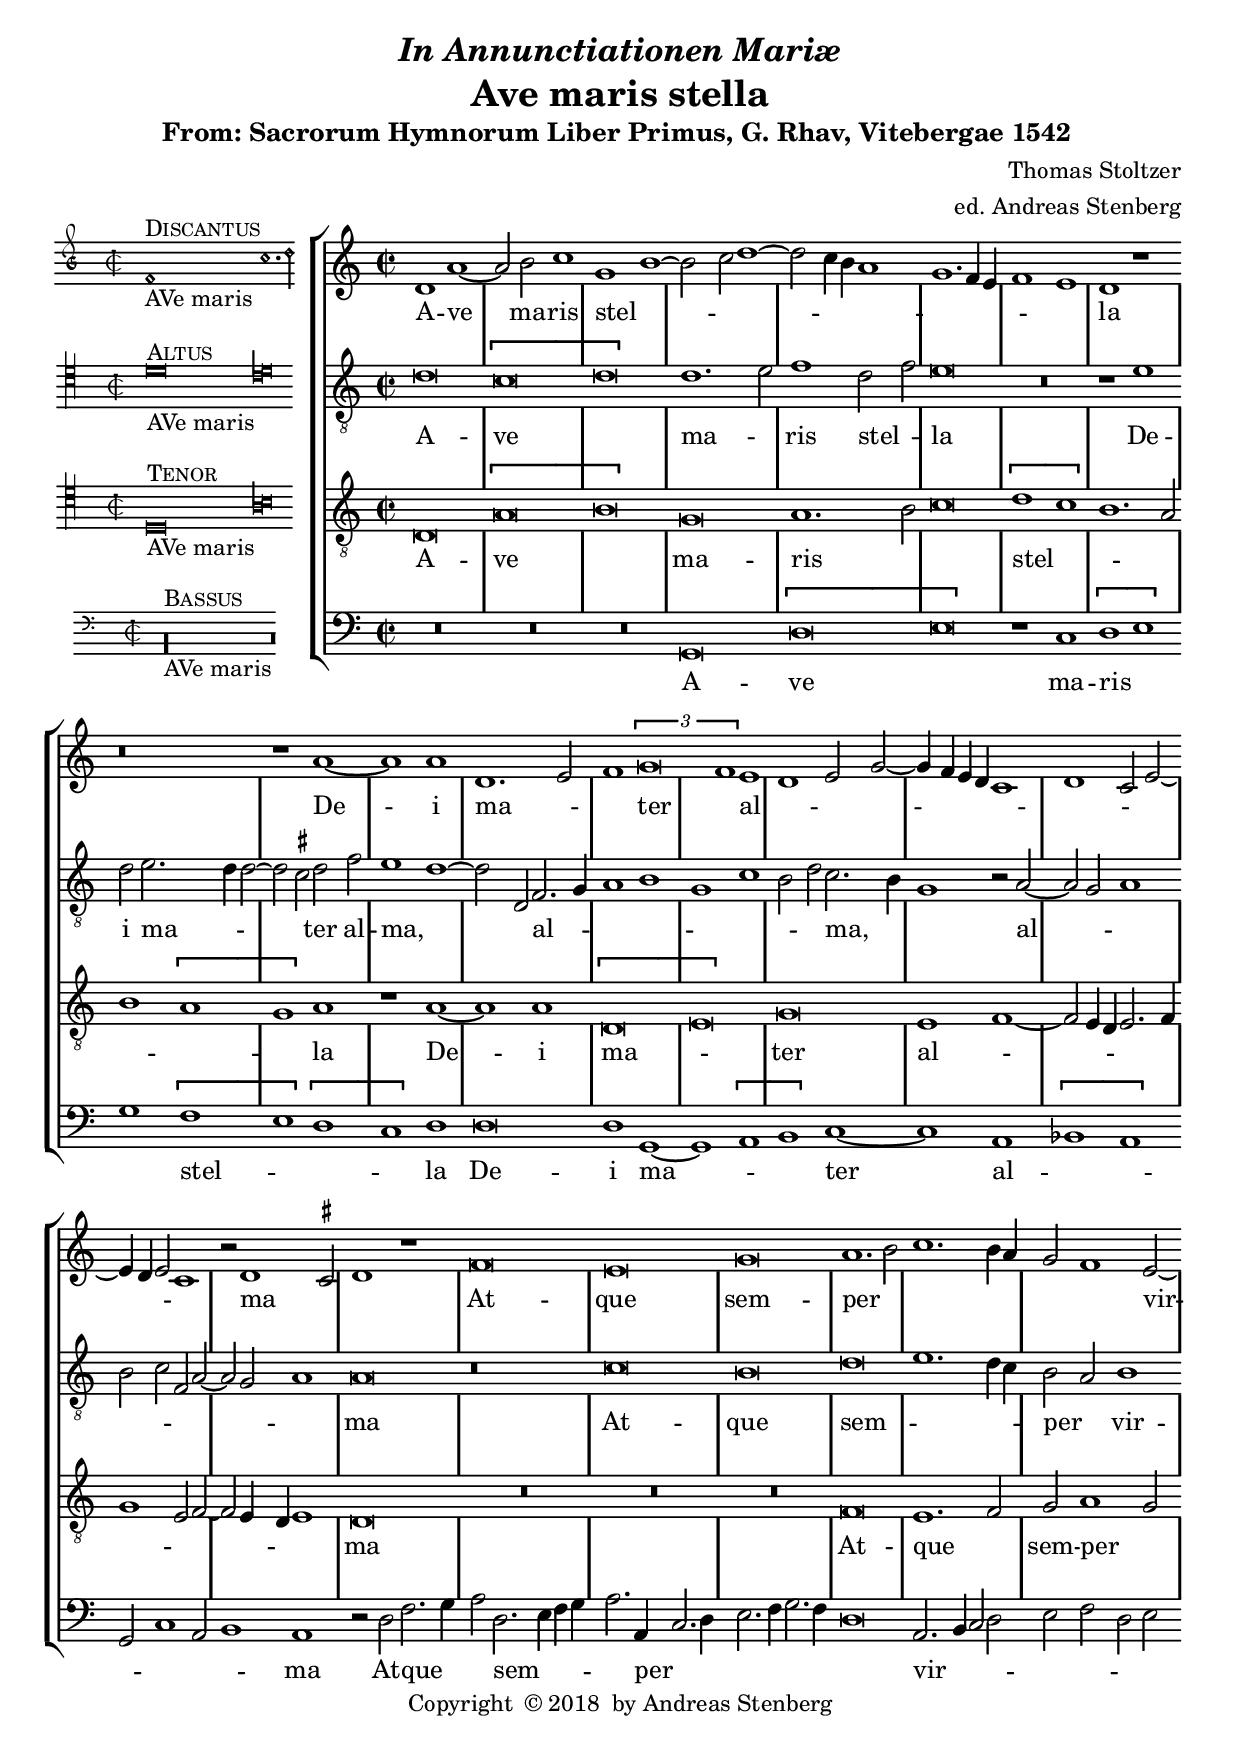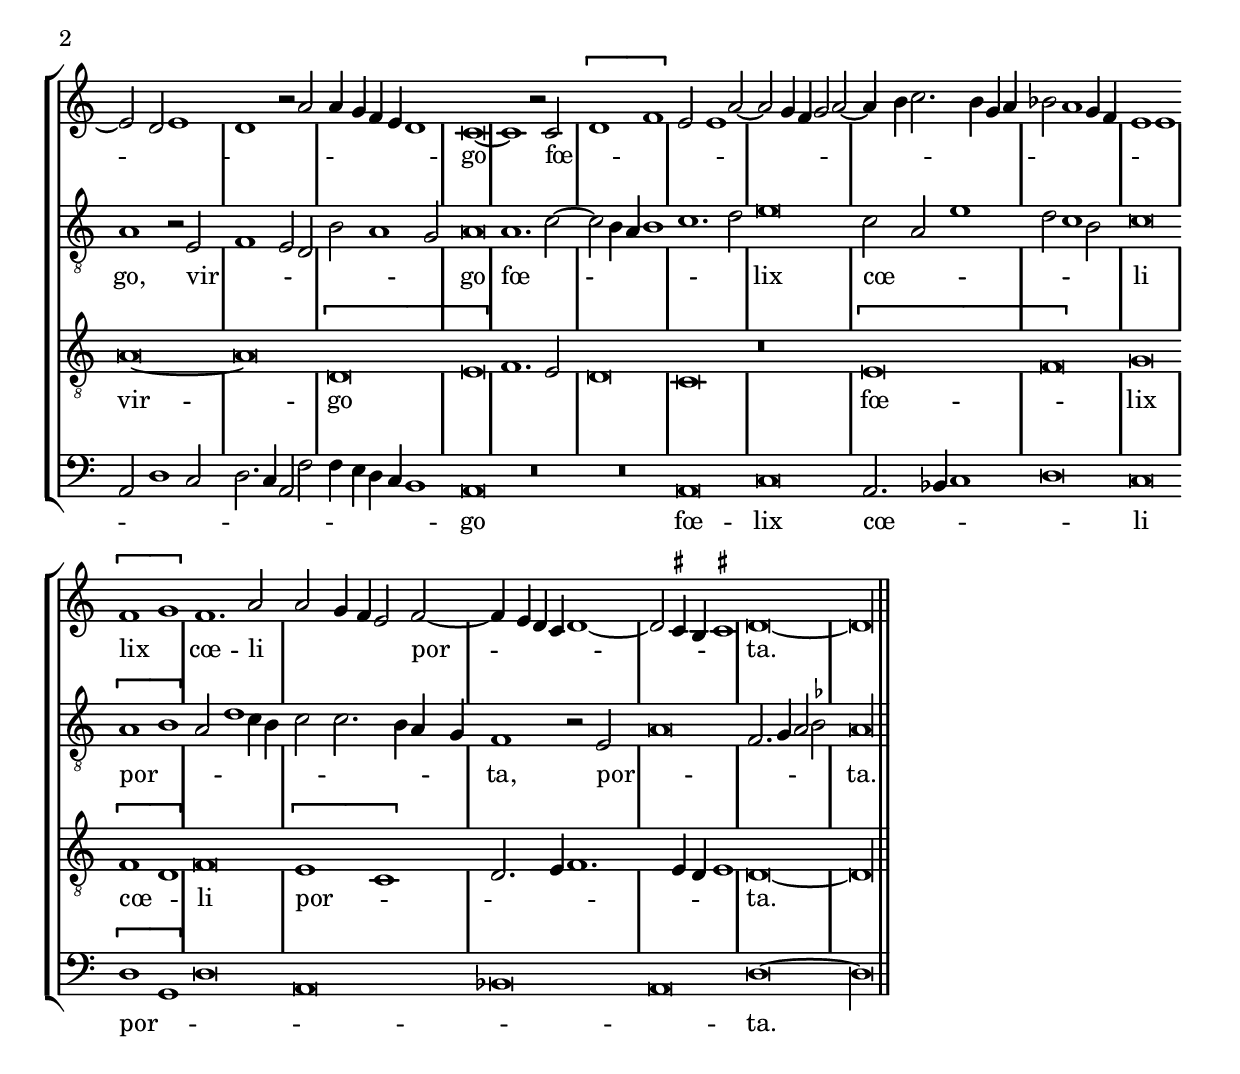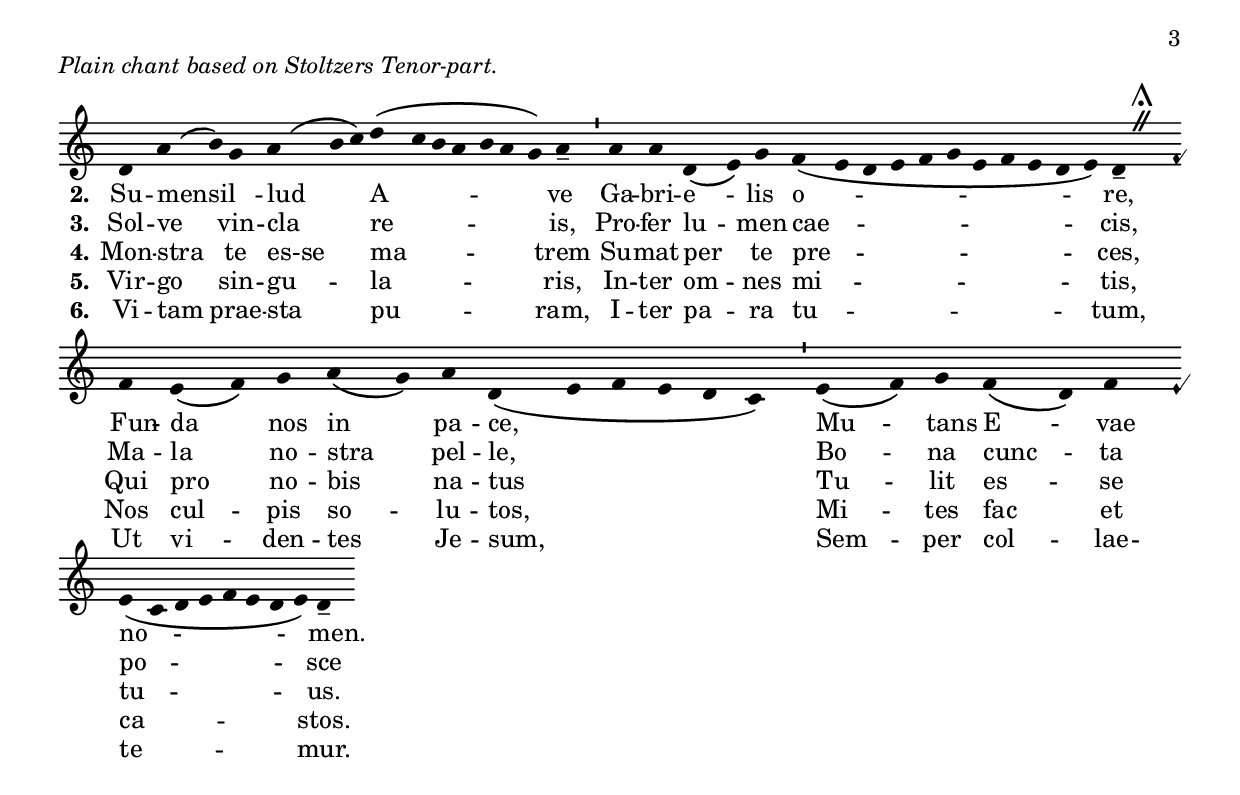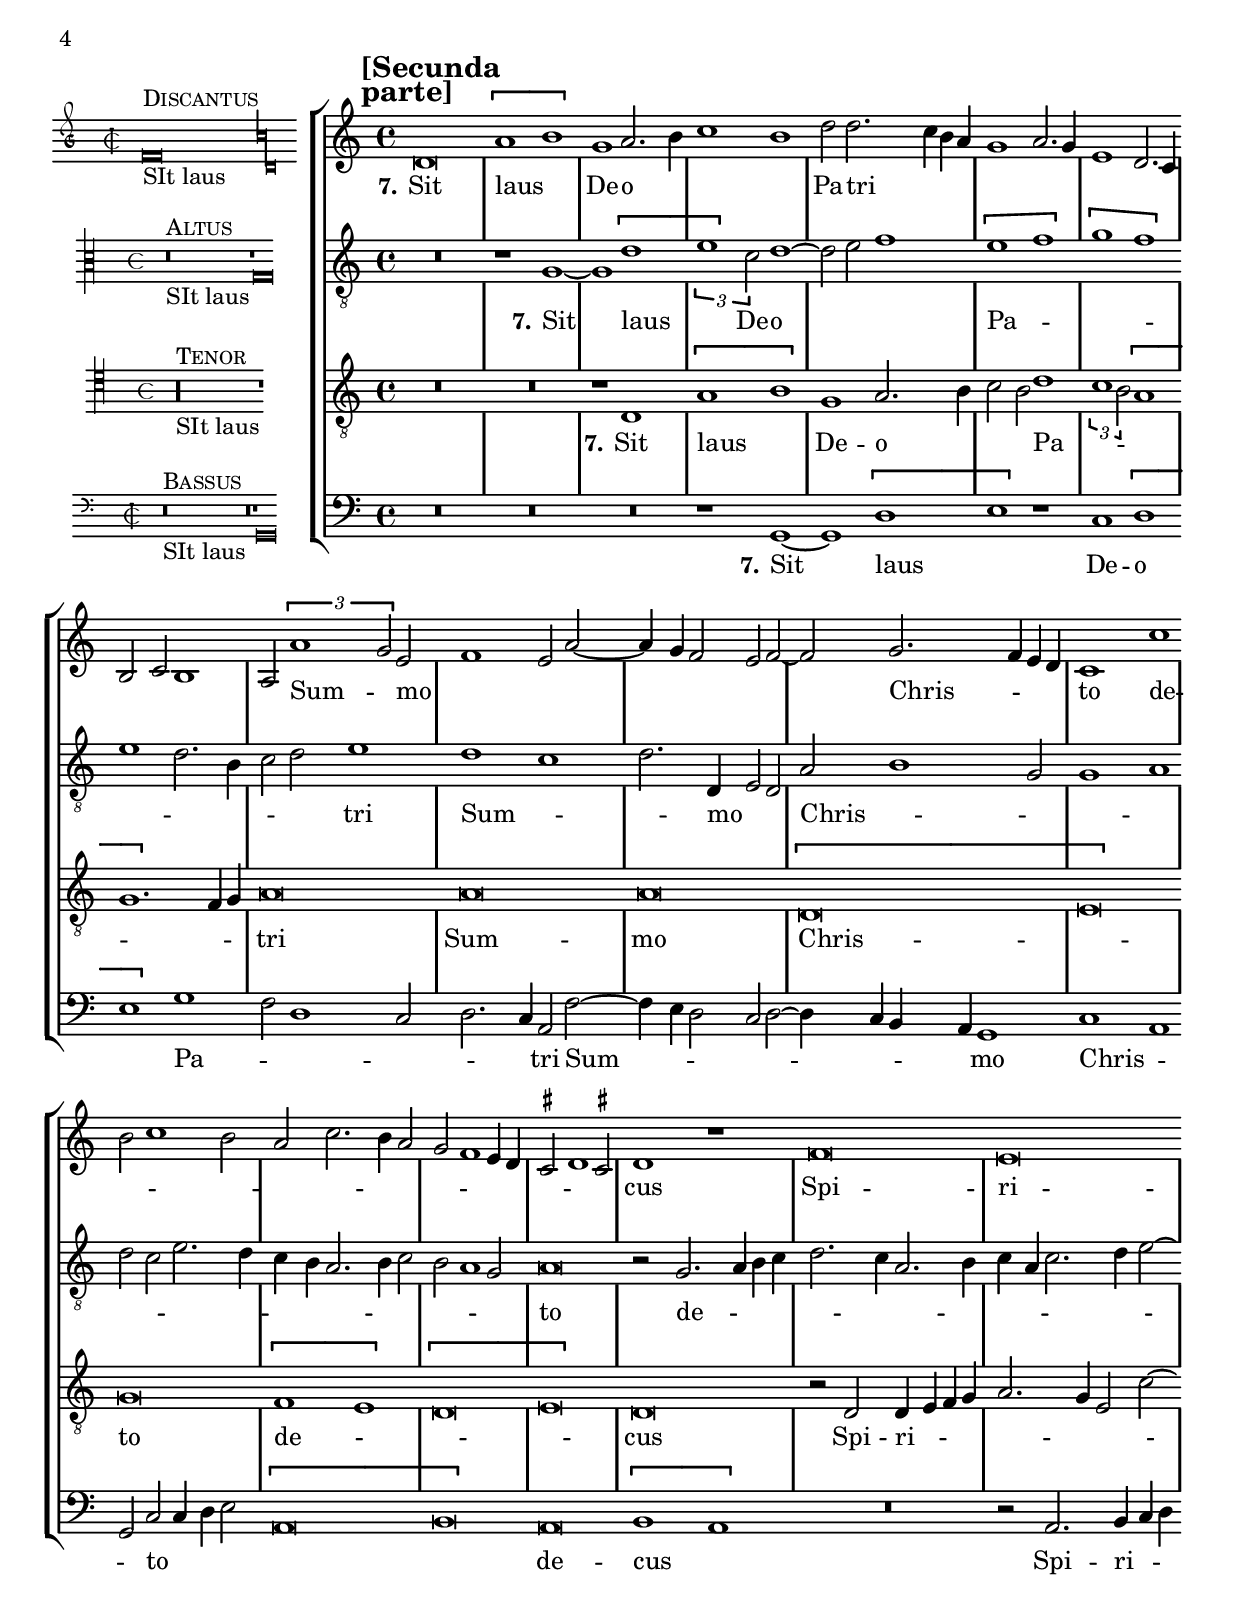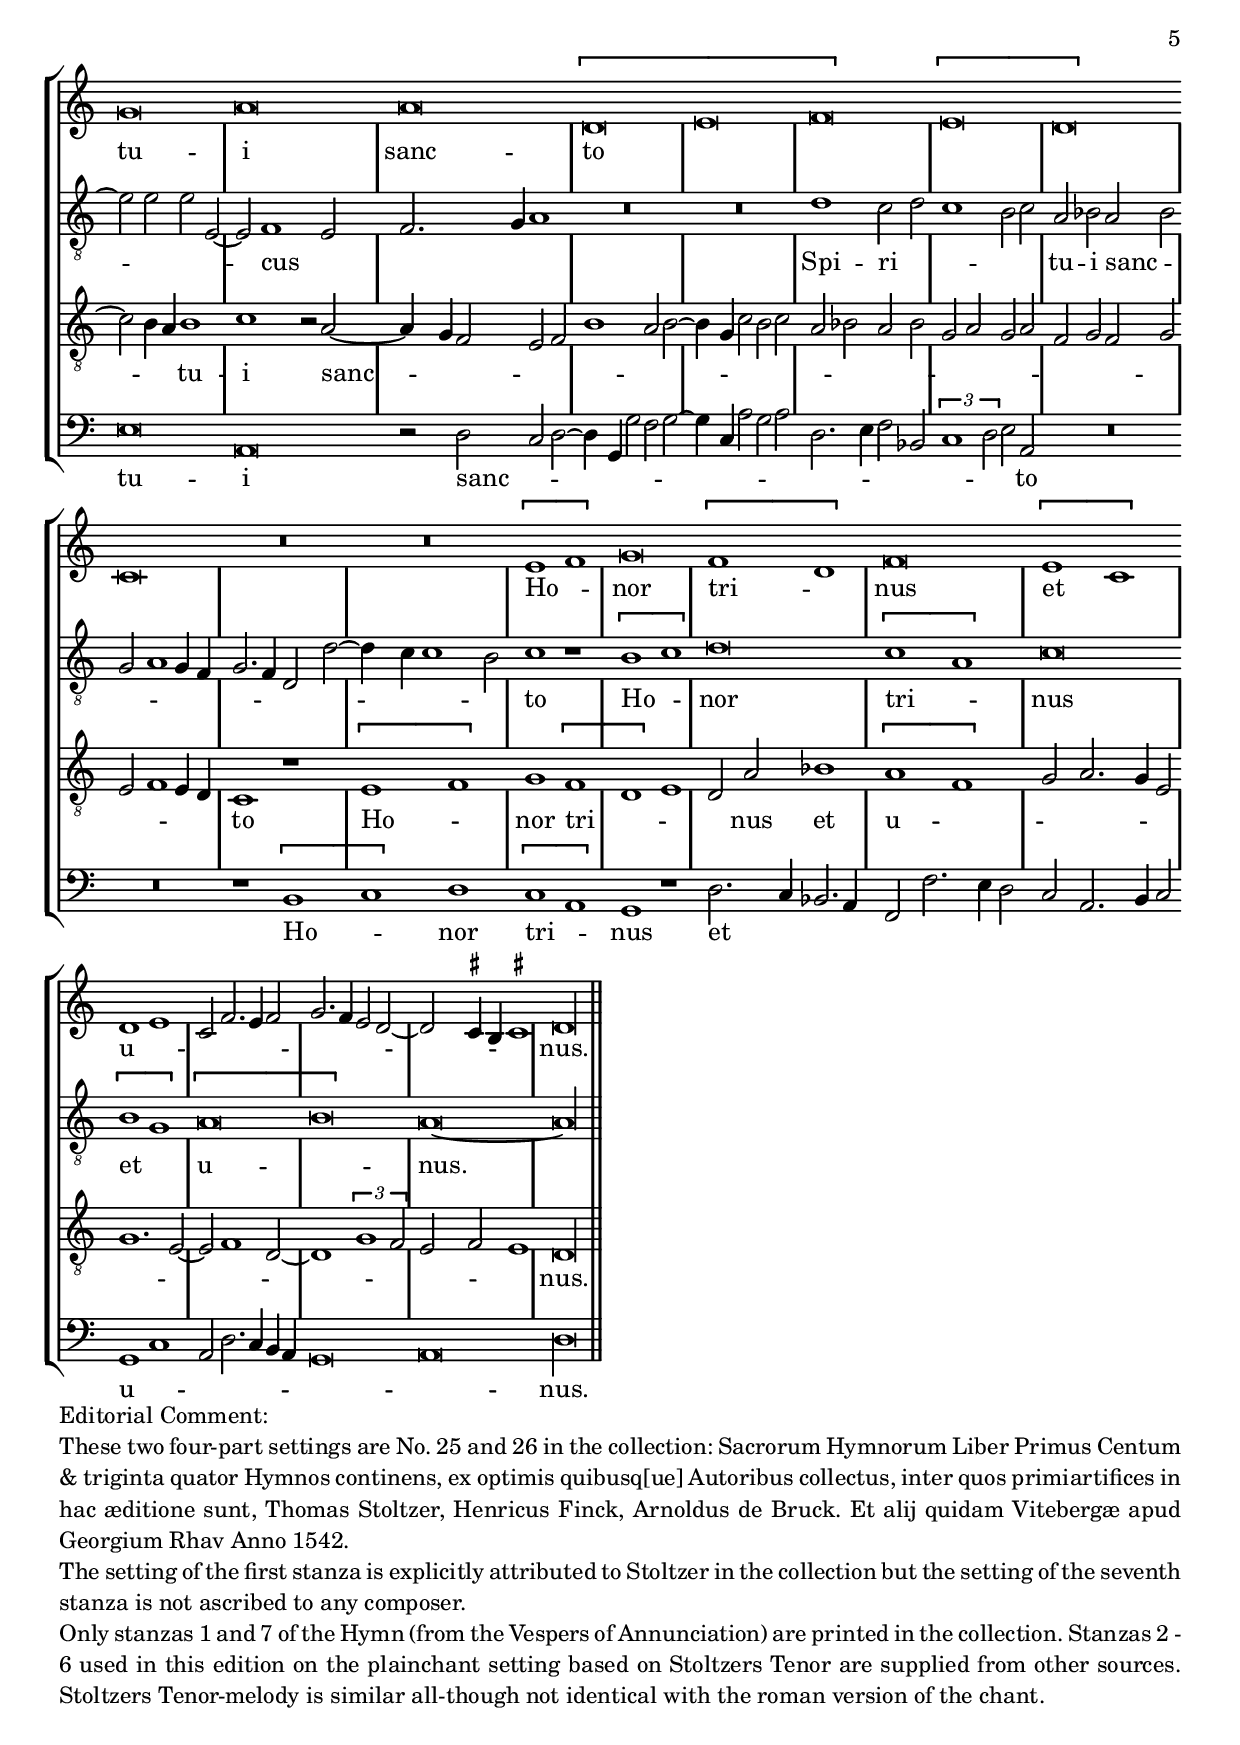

%%%%%%%%%%%%%%%%%%%%%%%%%%%%%%%%%%%%%%%%%%%%%%%%%%%%%%%%%%%%%%%%%%%
% This is a template based on the usual four part choir templater %
% where the voices have common lyrics at the the start but split  %
% to separate lyrics after a while.				  %
% This template is modyfied by AS from the one in the lilypond    %
% documentation.						  %
% This template is to be used for instance for fairly simple      %
% settings where the stanzas are set homophonicaly but twhere the %
% Chorus contains polyphony that require separate underlay for    %
% the different voices.						  %
%%%%%%%%%%%%%%%%%%%%%%%%%%%%%%%%%%%%%%%%%%%%%%%%%%%%%%%%%%%%%%%%%%%
\version "2.18.0"
\include "deutsch.ly"
\include "gregorian.ly"
#(append! supported-clefs '(("mensural-f3" . ("clefs.mensural.f" 0 0))))
#(append! supported-clefs '(("petrucci-g3" . ("clefs.petrucci.g" 0 0))))
ficta = \once \set suggestAccidentals =##t
\header {
  title = \markup {
    \center-column {
      \smaller \italic "In Annunctiationen Mariæ"
      "Ave maris stella"
      %      "Wann er zu nacht"
            \vspace #0.5
    }
  }
  subtitle = "From: Sacrorum Hymnorum Liber Primus, G. Rhav, Vitebergae 1542 "
  composer = "Thomas Stoltzer"
  arranger = "ed. Andreas Stenberg"
  poet = ""
  meter =""
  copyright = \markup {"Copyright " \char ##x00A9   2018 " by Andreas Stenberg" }
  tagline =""
}
global = {
  \key c \major
}
%% s. 32-
sopMusic = \relative c' {

  \set Score.tempoHideNote = ##t
  \tempo 1 = 68
  \time 2/2
  \set Timing.measureLength = #(ly:make-moment 4/2)
   \override Staff.BarLine.transparent = ##t
   d1 a'1~
   a2 h2 c1
   g1\melisma h1~
   h2 c2 d1~
   d2 c4 h4 a1
   g1. f4 e4
   f1 e1\melismaEnd
   d1
   r1
   r\breve
   r1 a'1~
   a1 a1
   d,1.\melisma e2
   f1\melismaEnd \tuplet 3/2 { g\breve\melisma f1\melismaEnd } e1\melisma		%% Two measures!
   d1									%% end of first line
   e2 g2~
   g4 f4 e4 d4 c1
   d1 c2 e2~
   e4 d4 e2 c1\melismaEnd
   r2 d1\melisma \ficta cis2
   d1\melismaEnd r1
   f\breve
   e\breve
   g\breve
   a1.\melisma h2
   c1. h4 a4
   g2 f1\melismaEnd e2~\melisma
   e2 d2 e1
   d1 r2 a'2								%% end of second line
   a4 g4 f4 e4 d1\melismaEnd
   c\breve~
   c1 r2 c2\melisma
   \[d1 f1\]
   e2 e1 a2~
   a2 g4 f4 g2 a2~
   a4 h4 c2. h4 g4 a4
   b2 a1 g4 f4
   e1 e1\melismaEnd
   \[f1\melisma g1\melismaEnd\]
   f1. a2\melisma							%5 end of third line
   a2 g4 f4 e2 \melismaEnd f2~\melisma
   f4 e4 d4 c4 d1~
   d2 \ficta cis4 h4 \ficta cis!1\melismaEnd
   d\breve~
   \cadenzaOn
   d\longa
   \break
  \revert Staff.BarLine.transparent
  \bar "||"
}
sopWords = \lyricmode {
  A -- ve ma -- ris stel -- la
  De -- i ma -- ter al -- ma
  At -- que sem -- per vir -- go
  fœ -- lix cœ -- li por -- ta.

}
%% 186 -
altoMusic = \relative c' {
  \clef "treble_8"
  \override Staff.BarLine.transparent = ##t
  d\breve
  \[c\breve\melisma
  d\breve\melismaEnd\]
  d1.\melisma e2\melismaEnd
  f1 d2\melisma f2\melismaEnd
  e\breve
  R\breve
  r1 e1
  d2  e2.\melisma d4 d2~
  d2 \ficta cis2\melismaEnd d2 f2
  e1\melisma d1~
  d2 d,2\melismaEnd  f2.\melisma g4
  a1 h1
  g1 c1							%% end of first line in orig
  h2 d2\melismaEnd c2.\melisma h4
  g1\melismaEnd r2 a2~\melisma
  a2 g2 a1
  h2 c2 f,2 a2~
  a2 g2 a1\melismaEnd
  a\breve
  r\breve
  c\breve
  h\breve
  d\breve\melisma
  e1. d4 c4\melismaEnd
  h2\melisma a2\melismaEnd h1
  a1 r2 e2\melisma
  f1 e2 d2					%% end of second line
  h'2 a1 g2\melismaEnd
  a\breve
  a1.\melisma c2~
  c2 h4 a4 h1
  c1. d2\melismaEnd
  e\breve
  c2\melisma a2 e'1
  d2 c1 h2\melismaEnd
  c\breve
  \[a1\melisma h1\]
  a2 d1 c4 h4
  c2 c2. h4 a4 g4\melismaEnd
  f1 r2 e2\melisma					%% end of third line
  a\breve
  f2. g4 a2 \ficta b2\melismaEnd
  a\longa
  \revert Staff.BarLine.transparent
}
altoWords = \lyricmode {
  A -- ve ma -- ris stel -- la
  De -- i ma -- ter al -- ma,
  al -- ma,
  al -- ma
  At -- que sem -- per vir -- go,
  vir -- go
  fœ -- lix cœ -- li por -- ta,
  por -- ta.
}
%% s.370 -
tenorMusic = \relative c {
  \clef "treble_8"
  \override Staff.BarLine.transparent = ##t
  d\breve
  \[a'\breve\melisma
  h\breve\melismaEnd\]
  g\breve
  a1.\melisma h2
  c\breve\melismaEnd
  \[d1\melisma c1\]
  h1. a2
  h1 \[a1
  g1\melismaEnd\] a1
  r1 a1~
  a1 a1
  \[d,\breve\melisma
  e\breve\melismaEnd\]
  g\breve
  e1\melisma f1~
  f2 e4 d4 e2. f4				%% end of first line in orig.
  g1 e2 f2~
  f2 e4 d4 e1\melismaEnd
  d\breve
  R\breve*3
  f\breve
  e1.\melisma f2\melismaEnd
  g2 a1\melisma g2\melismaEnd
  a\breve~
  a\breve
  \[d,\breve\melisma
  e\breve\]
  f1. e2
  d\breve
  c\breve\melismaEnd
  r\breve
  \[e\breve\melisma
  f\breve\melismaEnd\]
  g\breve
  \[f1\melisma d1\melismaEnd\]
  f\breve
  \[e1\melisma c1\]
  d2. e4					%% end of second line
  f1. e4 d4
  e1\melismaEnd
  d\breve~
  d\longa
  \revert Staff.BarLine.transparent
}
tenorWords = \lyricmode {
  A -- ve ma -- ris stel -- la
  De -- i ma -- ter al -- ma
  At -- que sem -- per vir -- go
  fœ -- lix cœ -- li por -- ta.
}
%% s. 516 -
bassMusic = \relative c {
  \override Staff.BarLine.transparent = ##t
  R\breve*3
  g\breve
  \[d'\breve\melisma
   e\breve\melismaEnd\]
   r1 c1
   \[d1\melisma e1\]
   g1\melismaEnd \[f1\melisma
   e1\] \[d1
   c1\melismaEnd\] d1
   d\breve
   d1 g,1~
   g1\melisma \[a1
   h1\melismaEnd\] c1~
   c1  a1\melisma
   \[b1 a1\]
   g2 c1 a2
   h1\melismaEnd a1
   r2 d2						%% end of first line in orig.
   f2.\melisma g4
   a2\melismaEnd d,2.\melisma  e4 f4 g4
   a2.\melismaEnd a,4\melisma c2. d4
   e2. f4 g2. f4
   d\breve\melismaEnd
   a2.\melisma h4 c2 d2
   e2 f2 d2 e2
   a,2 d1  c2
   d2. c4 a2 f'2						%% end of second
   f4 e4 d4 c4 h1\melismaEnd
   a\breve
   \override Staff.BarLine.transparent = ##t
   R\breve*2
   a\breve
   c\breve
   a2.\melisma b4 c1
   d\breve\melismaEnd
   c\breve
   \[d1\melisma g,1\]
   d'\breve
   a\breve
   b\breve
   a\breve\melismaEnd
   d\breve~
   d \longa
   \revert Staff.BarLine.transparent
}
bassWords = \lyricmode {
  A -- ve ma -- ris stel -- la
  De -- i ma -- ter al -- ma
  At -- que sem -- per vir -- go
  fœ -- lix cœ -- li por -- ta.

}
incipitDiscantus = \markup {
  \score {
    {
      %      \set Staff.instrumentName = #"Tenor "
      \override NoteHead.style = #'neomensural
      \override Rest.style = #'neomensural
      \override Staff.TimeSignature.style = #'mensural
      \cadenzaOn
      \clef "petrucci-g3"
      \key c \major
      \time 2/2

      d'1 ^\markup { \smallCaps"Discantus"} _"AVe maris"
      a'1. h'2
    }
    \layout {
      \context {
        \Voice
        \remove "Ligature_bracket_engraver"
        \consists "Mensural_ligature_engraver"
      }
      line-width = 4.5\cm
    }
  }
}


incipitAltus = \markup {
  \score {
    {
      %      \set Staff.instrumentName = #"Tenor "
      \override NoteHead.style = #'neomensural
      \override Rest.style = #'neomensural
      \override Staff.TimeSignature.style = #'mensural
      \cadenzaOn
      \clef "petrucci-c4"
      \key c \major
      \time 2/2
      d'\breve^\markup \smallCaps"Altus"_"AVe maris"
      \[c'1 d'1\]
    }
    \layout {
      \context {
        \Voice
        \remove "Ligature_bracket_engraver"
        \consists "Mensural_ligature_engraver"
      }
      line-width = 4.5\cm
    }
  }
}


incipitTenor = \markup {
  \score {
    {
      %      \set Staff.instrumentName = #"Tenor "
      \override NoteHead.style = #'neomensural
      \override Rest.style = #'neomensural
      \override Staff.TimeSignature.style = #'mensural
      \cadenzaOn
      \clef "petrucci-c4"
      \key c \major
      \time 2/2
      d\breve ^\markup \smallCaps"Tenor" _"AVe maris"
      \[a1 h1\]
    }
    \layout {
      \context {
        \Voice
        \remove "Ligature_bracket_engraver"
        \consists "Mensural_ligature_engraver"
      }
      line-width = 5.0\cm
    }
  }
}

incipitBassus = \markup {
  \score {
    {
      %      \set Staff.instrumentName = #"Tenor "
      \override NoteHead.style = #'neomensural
      \override Rest.style = #'neomensural
      \override Staff.TimeSignature.style = #'mensural
      \cadenzaOn
      \clef "mensural-f"
      \key c \major
      \time 2/2
      h,\longa\rest^\markup \smallCaps"Bassus"_"AVe maris"
      h,\breve\rest
    }
    \layout {
      \context {
        \Voice
        \remove "Ligature_bracket_engraver"
        \consists "Mensural_ligature_engraver"
      }
      line-width = 4.5\cm
    }
  }
}


\score {
  <<
    \new StaffGroup \with {
      \override VerticalAxisGroup.staff-staff-spacing = #'((basic-distance . 12))
    } <<
      \new Staff = treble <<
        \set Staff.instrumentName = \incipitDiscantus
        \new Voice = "sopranos" {
          \set  Staff.midiInstrument ="choir aahs"
          %	\voiceOne
          << \global \sopMusic >>
        }
      >>
      \new Lyrics = sopranos { s1 }

      \new Staff = "medius" <<
        \set Staff.instrumentName = \incipitAltus

        \new Voice = "altos" {
          %	\voiceTwo
          \set  Staff.midiInstrument ="choir aahs"
          << \global \altoMusic >>
        }
      >>

      \new Lyrics = "altos" { s1 }
      \new Staff = tenors <<
        \set Staff.instrumentName = \incipitTenor

        \clef "treble"
        \new Voice = "tenors" {
          \set  Staff.midiInstrument ="choir aahs"
          %	\voiceOne
          << \global \tenorMusic >>
        }
      >>
      \new Lyrics = "tenors" { s1 }

      \new Staff ="basses" {
        \set Staff.instrumentName = \incipitBassus

        \new Voice = "basses" {
          \set  Staff.midiInstrument ="choir aahs"
          \clef "bass"
          %	\voiceTwo
          << \global \bassMusic >>
        }
      }
    >>
    \new Lyrics = basses { s1 }

    \context Lyrics = sopranos \lyricsto sopranos \sopWords
    \context Lyrics = altos \lyricsto altos \altoWords
    \context Lyrics = tenors \lyricsto tenors \tenorWords
    \context Lyrics = basses \lyricsto basses \bassWords
  >>
  \layout {
    \context {
      \Score
      % no bars in staves
      %      \override BarLine.transparent = ##t

    }
    % the next three instructions keep the lyrics between the bar lines
    \context {
      \Lyrics
      \consists "Bar_engraver"
      \override BarLine.transparent = ##t
    }
      \context {
    \Lyrics
    \name AltLyrics
    \alias Lyrics
    \override StanzaNumber.font-series = #'medium
    \override LyricText.font-shape = #'italic
    \override LyricText.color = #(x11-color 'grey20)
  }
  \context {
    \StaffGroup
    \accepts AltLyrics
  }
    \context {
      \StaffGroup
      \consists "Separating_line_group_engraver"
    }
    \context {
      \Voice
      % no slurs
      \override Slur.transparent = ##t
      % Comment in the below "\remove" command to allow line
      % breaking also at those barlines where a note overlaps
      % into the next bar.  The command is commented out in this
      % short example score, but especially for large scores, you
      % will typically yield better line breaking and thus improve
      % overall spacing if you comment in the following command.
      %\remove "Forbid_line_break_engraver"
    }
    indent = 4.5\cm
  }

}
aveMaris = \relative c' {
    \set Score.tempoHideNote = ##t

  \tempo 4 = 68
%  \time 1/4
  \set Score.timing = ##f
  \override Lyrics.LyricText.X-extent  = #'(0 . 3)
  \repeat volta 3 {
  d4  a'8( h8)  g4  a8( h8 c8)    d8( c8  h8 a8 h8 a8 g8)   a4_- \divisioMinima
  a4 a4  d,8( e8)  g4  f8(  e8 d8 e8 f8 g8 e8 f8 e8 d8 e8 )  d4_- \break \bar ""  \divisioMaior
  f8 e8( f8)  g4 a8( g8) a4 d,8( e8 f8 e8 d8 c8)   \divisioMinima  e8( f8)  g4  f8( d8) f4 \break \bar "" e8( c8 d8 e8 f8 e8 d8 e8)  d4_- %\break \divisioMaxima
%  d8( e8 d8)  c8(_- d8_-)
\finalis
}
}

aveMarisLyr = \lyricmode {
  A -- ve, ma -- ris stel -- la,
De -- i Ma -- ter al -- ma,
At -- que sem -- per Vir -- go,
Fe -- lix cae -- li por -- ta.
}
aveMarisLyrII = \lyricmode {
  \set stanza = "2."
Su -- mens il -- lud A -- ve
Ga -- bri -- e -- lis o -- re,
Fun -- da nos in pa -- ce,
Mu -- tans E -- vae no -- men.
}
aveMarisLyrIII = \lyricmode {
  \set stanza = "3."
Sol -- ve vin -- cla re -- is,
Pro -- fer lu -- men cae -- cis,
Ma -- la no -- stra pel -- le,
Bo -- na cunc -- ta po -- sce

}
aveMarisLyrIV = \lyricmode {
  \set stanza = "4."
Mon -- stra te es-se ma -- trem
Su -- mat per te pre -- ces,
Qui pro no -- bis na -- tus
Tu -- lit es -- se tu -- us.

}
aveMarisLyrV = \lyricmode {
  \set stanza = "5."
Vir -- go sin -- gu -- la -- ris,
In -- ter om -- nes mi -- tis,
Nos cul -- pis so -- lu -- tos,
Mi -- tes fac et ca -- stos.

}
aveMarisLyrVI = \lyricmode {
  \set stanza = "6."
Vi -- tam prae -- sta pu -- ram,
I -- ter pa -- ra tu -- tum,
Ut vi -- den -- tes Je -- sum,
Sem -- per col -- lae -- te -- mur.

}
aveMarisLyrVII = \lyricmode {
  \set stanza = "7."
Sit laus De -- o Pa -- tri,
Sum -- mo Chri -- sto de -- cus
Spi -- ri -- tu -- i Sanc -- to,
Tri -- bus ho -- nor u -- nus.
A -- men
}
\score {
  \new Staff <<
    \new Voice = "chant" \aveMaris
%%    \new Lyrics = "one" \lyricsto "chant" \aveMarisLyr
    \new Lyrics = "two" \lyricsto "chant" \aveMarisLyrII
    \new Lyrics = "three" \lyricsto "chant" \aveMarisLyrIII
    \new Lyrics = "four" \lyricsto "chant" \aveMarisLyrIV
    \new Lyrics = "five" \lyricsto "chant" \aveMarisLyrV
    \new Lyrics = "six" \lyricsto "chant" \aveMarisLyrVI
%%    \new Lyrics = "sewen" \lyricsto "chant" \aveMarisLyrVII
  >>
  \layout {
    \context {
      \Staff
      \remove "Time_signature_engraver"
      \override BarLine.X-extent = #'(-1 . 1)
      \hide Stem
      \hide Beam
      \hide BarLine
      \hide TupletNumber
      \consists "Custos_engraver"
      \override Custos.style = #'hufnagel
    }
      ragged-last = ##t
  }
  \header {
    piece = \markup \italic "Plain chant based on Stoltzers Tenor-part."
    breakbefore = ##t
  }
}

globalIIl = {
  \key c \major
}

sopMusicII = \relative c' {

  \set Score.tempoHideNote = ##t
  \tempo 1 = 68
  \time 4/4
  \set Timing.measureLength = #(ly:make-moment 4/2)
  \override Staff.BarLine.transparent = ##t
   \mark \markup \bold { \column { [Secunda parte]} }
  d\breve
  \[a'1\melisma h1\melismaEnd\]
  g1 a2.\melisma h4
  c1 h1\melismaEnd
  d2 d2.\melisma c4 h4 a4
  g1 a2. g4
  e1 d2. c4
  h2 c2 h1
  a2\melismaEnd \tuplet 3/2 {   a'1\melisma g2\melismaEnd }  e2\melisma
  f1 e2 				%% end of fist line of second part
  a2~
  a4 g4 f2 e2 f2~
  f2\melismaEnd g2.\melisma f4 e4 d4\melismaEnd
  c1 c'1\melisma
  h2 c1 h2
  a2 c2. h4 a2
  g2 f1 e4 d4
  \ficta cis2 d1 \ficta cis!2\melismaEnd
  d1 r1
  f\breve
  e\breve
  g\breve
  a\breve
  a\breve					%% end of second line of second part
  \[d,\breve\melisma
  e\breve
  f\breve\]
  \[e\breve
  d\breve\]
  c\breve\melismaEnd
  R\breve*2
  \[e1\melisma f1\melismaEnd\]
  g\breve
  \[f1\melisma d1\melismaEnd\]
  f\breve
  \[e1\melisma c1\melismaEnd\]
  \break
  d1\melisma e1
  c2 f2. e4 f2
  g2. f4 e2 d2~
  d2 \ficta cis4 h4 \ficta cis!1\melismaEnd
  \cadenzaOn
  d\longa
  \revert Staff.BarLine.transparent
  \bar "||"
}
sopWordsII = \lyricmode {
    \set stanza = "7."
  Sit laus De -- o Pa -- tri
  Sum -- mo  Chris -- to de -- cus
  Spi -- ri -- tu -- i sanc -- to
  Ho -- nor tri -- nus et u -- nus.

}
altoMusicII = \relative c' {
  \clef "treble_8"
  \override Staff.BarLine.transparent = ##t
  R\breve
  r1 g1~
  g1 \[d'1\melisma
  \tuplet 3/2 { e1\melismaEnd\] c2 } d1~\melisma
  d2 e2 f1\melismaEnd
  \[e1\melisma f1\]
  \[g1 f1\]
  e1 d2. h4
  c2 d2 \melismaEnd e1
  d1\melisma c1
  d2.\melismaEnd d,4\melisma e2 d2\melismaEnd
  a'2\melisma h1 g2
  g1							%% end of first line of second part
  a1
  d2 c2 e2. d4
  c4 h4 a2. h4 c2
  h2 a1 g2\melismaEnd
  a\breve
  r2 g2.\melisma a4 h4 c4
  d2. c4 a2. h4
  c4 a4 c2. d4 e2~
  e2 e2 e2 e,2~
  e2\melismaEnd f1\melisma e2						%% end of second line of second part
  f2. g4 a1\melismaEnd
  R\breve*2
  d1 c2\melisma d2
  c1 h2 c2\melismaEnd
  a2 b2 a2\melisma b2
  g2 a1 g4 f4
  g2. f4 d2 d'2~
  d4 c4 c1 h2\melismaEnd
  c1 r1
  \[h1\melisma c1\melismaEnd \]
  d\breve
  \[c1\melisma a1\melismaEnd\]
  c\breve
  \[h1\melisma g1\melismaEnd\]
  \[a\breve\melisma
  h\breve\melismaEnd\]
  a\breve~
  a\longa
  \revert Staff.BarLine.transparent
}
altoWordsII = \lyricmode {
  \set stanza = "7."
  Sit laus De -- o Pa -- tri
  Sum -- mo  Chris -- to de -- cus
  Spi -- ri -- tu -- i sanc -- to
  Ho -- nor tri -- nus et u -- nus.
}
tenorMusicII = \relative c {
  \clef "treble_8"
  \override Staff.BarLine.transparent = ##t
  R\breve
  \override Staff.BarLine.transparent = ##t
  R\breve
  \override Staff.BarLine.transparent = ##t
  r1 d1
  \[a'1\melisma h1\melismaEnd\]
  g1 a2.\melisma h4
  c2 h2\melismaEnd d1\melisma
  \tuplet 3/2 {  c1 h2 } \[a1
  g1.\] f4 g4\melismaEnd
  a\breve
  a\breve
  a\breve
  \[d,\breve\melisma
  e\breve\melismaEnd\]
  g\breve
  \[f1\melisma e1\]
  \[d\breve
  e\breve\melismaEnd\]
  d\breve
  r2 d2						%% end of first line of second part
  d4\melisma e4 f4 g4
  a2. g4 e2 c'2~
  c2 h4 a4\melismaEnd h1
  c1 r2 a2~\melisma
  a4 g4 f2 e2 f2
  h1 a2 h2~
  h4 g4 c2 h2 c2
  a2 b2 a2 \ficta b2
  g2 a2 g2 a2
  f2 g2					%% end of second line of second part
  f2 g2
  e2 f1 e4 d4\melismaEnd
  c1 r1
  \[e1\melisma  f1\melismaEnd\]
  g1  \[f1\melisma
  d1\]  e1
  d2\melismaEnd a'2  b1
  \[a1\melisma  f1\]
  g2 a2. g4 e2
  g1. e2~
  e2 f1 d2~
  d1  \tuplet 3/2 { g1 f2 }
  e2 f2 e1\melismaEnd
  d\longa
  \revert Staff.BarLine.transparent
}
tenorWordsII = \lyricmode {
  \set stanza = "7."
  Sit laus De -- o Pa -- tri
  Sum -- mo  Chris -- to de -- cus
  Spi -- ri -- tu -- i sanc -- to
  Ho -- nor tri -- nus et u -- nus.
}
bassMusicII = \relative c {
  \override Staff.BarLine.transparent = ##t
   R\breve
   \override Staff.BarLine.transparent = ##t
  R\breve*2
   r1 g1~
   g1 \[d'1\melisma
   e1\melismaEnd\] r1
   c1 \[d1\melisma
   e1\melismaEnd\] g1\melisma
   f2 d1 c2
   d2. c4\melismaEnd a2 f'2~\melisma
   f4 e4 d2 c2 d2~
   d4 c4 h4 a4\melismaEnd g1
   c1\melisma a1
   g2\melismaEnd c2\melisma					%% end of first line in second part
   c4 d4 e2
   \[a,\breve
   h\breve\melismaEnd\]
   a\breve
   \[h1\melisma a1\melismaEnd\]
   R\breve
   r2 a2. h4\melisma c4 d4\melismaEnd
   e\breve
   a,\breve
   r2 d2\melisma c2 d2~
   d4 g,4 g'2 f2 g2~
   g4 c,4 a'2 g2 a2
   d,2. e4 f2 b,2
   \tuplet 3/2 { c1 d2 }					%5 end of second line in second part
   e2\melismaEnd a,2
   R\breve*2
   r1 \[h1\melisma
   c1\melismaEnd\] d1
   \[c1\melisma  a1\melismaEnd\]
   g1 r1
   d'2.\melisma c4 b2. a4
   f2 f'2. e4 d2
   c2 a2. h4 c2\melismaEnd
   g1\melisma c1
   a2 d2. c4 h4 a4
   g\breve
   a\breve\melismaEnd
   d\longa
  \revert Staff.BarLine.transparent
}
bassWordsII = \lyricmode {
  \set stanza = "7."
  Sit laus De -- o Pa -- tri
  Sum -- mo  Chris -- to de -- cus
  Spi -- ri -- tu -- i sanc -- to
  Ho -- nor tri -- nus et u -- nus.
}
incipitDiscantusII = \markup {
  \score {
    {
      %      \set Staff.instrumentName = #"Tenor "
      \override NoteHead.style = #'neomensural
      \override Rest.style = #'neomensural
      \override Staff.TimeSignature.style = #'mensural
      \cadenzaOn
      \clef "petrucci-g3"
      \key c \major
      \time 2/2

      d'\breve^\markup { \smallCaps"Discantus"} _"SIt laus"
      \[a'1 h1\]
    }
    \layout {
      \context {
        \Voice
        \remove "Ligature_bracket_engraver"
        \consists "Mensural_ligature_engraver"
      }
      line-width = 4.5\cm
    }
  }
}


incipitAltusII = \markup {
  \score {
    {
      %      \set Staff.instrumentName = #"Tenor "
      \override NoteHead.style = #'neomensural
      \override Rest.style = #'neomensural
      \override Staff.TimeSignature.style = #'mensural
      \cadenzaOn
      \clef "petrucci-c3"
      \key c \major
      \time 4/4
      r\breve^\markup \smallCaps"Altus"_"SIt laus"
      r1 g\breve
    }
    \layout {
      \context {
        \Voice
        \remove "Ligature_bracket_engraver"
        \consists "Mensural_ligature_engraver"
      }
      line-width = 4.5\cm
    }
  }
}


incipitTenorII = \markup {
  \score {
    {
      %      \set Staff.instrumentName = #"Tenor "
      \override NoteHead.style = #'neomensural
      \override Rest.style = #'neomensural
      \override Staff.TimeSignature.style = #'mensural
      \cadenzaOn
      \clef "petrucci-c4"
      \key c \major
      \time 4/4
      r\longa ^\markup \smallCaps"Tenor" _"SIt laus"
      r1
    }
    \layout {
      \context {
        \Voice
        \remove "Ligature_bracket_engraver"
        \consists "Mensural_ligature_engraver"
      }
      line-width = 5.0\cm
    }
  }
}
#(append! supported-clefs '(("mensural-f3" . ("clefs.mensural.f" 0 0))))

incipitBassusII = \markup {
  \score {
    {
      %      \set Staff.instrumentName = #"Tenor "
      \override NoteHead.style = #'neomensural
      \override Rest.style = #'neomensural
      \override Staff.TimeSignature.style = #'mensural
      \cadenzaOn
      \clef "mensural-f"
      \key c \major
      \time 2/2
      r\breve^\markup \smallCaps"Bassus"_"SIt laus"
      r\breve r1 g,\breve
    }
    \layout {
      \context {
        \Voice
        \remove "Ligature_bracket_engraver"
        \consists "Mensural_ligature_engraver"
      }
      line-width = 4.5\cm
    }
  }
}


\score {
  <<
    \new StaffGroup \with {
      \override VerticalAxisGroup.staff-staff-spacing = #'((basic-distance . 12))
    } <<
      \new Staff = treble <<
        \set Staff.instrumentName = \incipitDiscantusII
        \new Voice = "sopranos" {
          \set  Staff.midiInstrument ="choir aahs"
          %	\voiceOne
          << \globalIIl \sopMusicII >>
        }
      >>
      \new Lyrics = sopranos { s1 }

      \new Staff = "medius" <<
        \set Staff.instrumentName = \incipitAltusII

        \new Voice = "altos" {
          %	\voiceTwo
          \set  Staff.midiInstrument ="choir aahs"
          << \globalIIl \altoMusicII >>
        }
      >>

      \new Lyrics = "altos" { s1 }
      \new Staff = tenors <<
        \set Staff.instrumentName = \incipitTenorII

        \clef "treble"
        \new Voice = "tenors" {
          \set  Staff.midiInstrument ="choir aahs"
          %	\voiceOne
          << \globalIIl \tenorMusicII >>
        }
      >>
      \new Lyrics = "tenors" { s1 }

      \new Staff ="basses" {
        \set Staff.instrumentName = \incipitBassusII

        \new Voice = "basses" {
          \set  Staff.midiInstrument ="choir aahs"
          \clef "bass"
          %	\voiceTwo
          << \globalIIl \bassMusicII >>
        }
      }
    >>
    \new Lyrics = basses { s1 }

    \context Lyrics = sopranos \lyricsto sopranos \sopWordsII
    \context Lyrics = altos \lyricsto altos \altoWordsII
    \context Lyrics = tenors \lyricsto tenors \tenorWordsII
    \context Lyrics = basses \lyricsto basses \bassWordsII
  >>
  \layout {
    \context {
      \Score
      % no bars in staves
      %      \override BarLine.transparent = ##t

    }
    % the next three instructions keep the lyrics between the bar lines
    \context {
      \Lyrics
      \consists "Bar_engraver"
      \override BarLine.transparent = ##t
    }
    \context {
      \StaffGroup
      \consists "Separating_line_group_engraver"
    }
    \context {
      \Voice
      % no slurs
      \override Slur.transparent = ##t
      % Comment in the below "\remove" command to allow line
      % breaking also at those barlines where a note overlaps
      % into the next bar.  The command is commented out in this
      % short example score, but especially for large scores, you
      % will typically yield better line breaking and thus improve
      % overall spacing if you comment in the following command.
      %\remove "Forbid_line_break_engraver"
    }
    indent = 4.5\cm
    ragged-last = ##t
  }

  \header {
    breakbefore = ##t
    composer = "Thomas Stoltzer?"
  }
  %}
}
\markup {
  \justify-string #"Editorial Comment:

These two four-part settings are No. 25 and 26 in the collection: Sacrorum
Hymnorum Liber Primus Centum & triginta quator Hymnos continens, ex optimis quibusq[ue] Autoribus
collectus, inter quos primiartifices in hac æditione sunt, Thomas Stoltzer, Henricus Finck, Arnoldus de Bruck. Et alij quidam
Vitebergæ apud Georgium Rhav Anno 1542.

The setting of the first stanza is explicitly attributed to Stoltzer in the collection but the setting of the seventh stanza is not ascribed to any composer.

Only stanzas 1 and 7 of the Hymn (from the Vespers of Annunciation) are printed in the collection. Stanzas 2 - 6 used in this edition on the plainchant setting based on Stoltzers Tenor are supplied from other sources.
Stoltzers Tenor-melody is similar all-though not identical with the roman version of the chant. "
}
\score {
  \unfoldRepeats
  <<
    \new StaffGroup <<
      \new Staff = treble <<
        \set Staff.instrumentName = \incipitDiscantus
        \new Voice = "sopranos" {
          \set  Staff.midiInstrument ="choir aahs"
          %	\voiceOne
          << \global { \sopMusic \aveMaris \sopMusicII } >>
        }
      >>
      \new Lyrics = sopranos { s1 }

      \new Staff = "medius" <<
        \set Staff.instrumentName = \incipitAltus

        \new Voice = "altos" {
          %	\voiceTwo
          \set  Staff.midiInstrument ="choir aahs"
          << \global { \altoMusic \aveMaris \altoMusicII}>>
        }
      >>

      \new Lyrics = "altos" { s1 }
      \new Staff = tenors <<
        \set Staff.instrumentName = \incipitTenor

        \clef "treble"
        \new Voice = "tenors" {
          \set  Staff.midiInstrument ="choir aahs"
          %	\voiceOne
          << \global { \tenorMusic \aveMaris \tenorMusicII } >>
        }
      >>
      \new Lyrics = "tenors" { s1 }

      \new Staff ="basses" {
        \set Staff.instrumentName = \incipitBassus

        \new Voice = "basses" {
          \set  Staff.midiInstrument ="choir aahs"
          \clef "G_8"
          %	\voiceTwo
          << \global { \bassMusic \aveMaris \bassMusicII}>>
        }
      }
    >>
    \new Lyrics = basses { s1 }

    \context Lyrics = sopranos \lyricsto sopranos \sopWords
    \context Lyrics = altos \lyricsto altos \altoWords
    \context Lyrics = tenors \lyricsto tenors \tenorWords
    \context Lyrics = basses \lyricsto basses \bassWords
  >>
  \midi {}
}
\paper {

  page-breaking = #ly:minimal-breaking
  ragged-bottom = ##t
  ragged-last-bottom = ##t
  ragged-last = ##t
}

%{
convert-ly.py (GNU LilyPond) 2.18.2  convert-ly.py: Processing `'...
Applying conversion: 2.15.7, 2.15.9, 2.15.10, 2.15.16, 2.15.17,
2.15.18, 2.15.19, 2.15.20, 2.15.25, 2.15.32, 2.15.39, 2.15.40,
2.15.42, 2.15.43, 2.16.0, 2.17.0, 2.17.4, 2.17.5, 2.17.6, 2.17.11,
2.17.14, 2.17.15, 2.17.18, 2.17.19, 2.17.20, 2.17.25, 2.17.27,
2.17.29, 2.17.97, 2.18.0
%}
